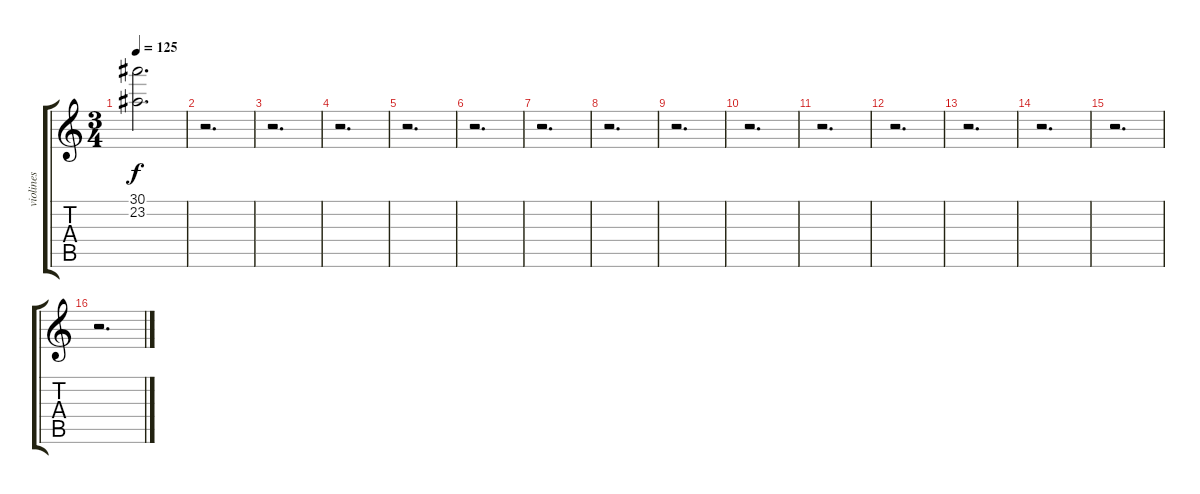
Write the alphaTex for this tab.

\track ("violines" "violines") {instrument synthstrings1}
\staff {score tabs}
\tuning (E4 B3 G3 D3 A2 E2) {hide}
\ts (3 4)
\tempo 125
\clef g2
\ks c
(30.1{t} 23.2{t}).2{d dy f} |
r.2{d} |
r.2{d} |
r.2{d} |
r.2{d} |
r.2{d} |
r.2{d} |
r.2{d} |
r.2{d} |
r.2{d} |
r.2{d} |
r.2{d} |
r.2{d} |
r.2{d} |
r.2{d} |
r.2{d}
